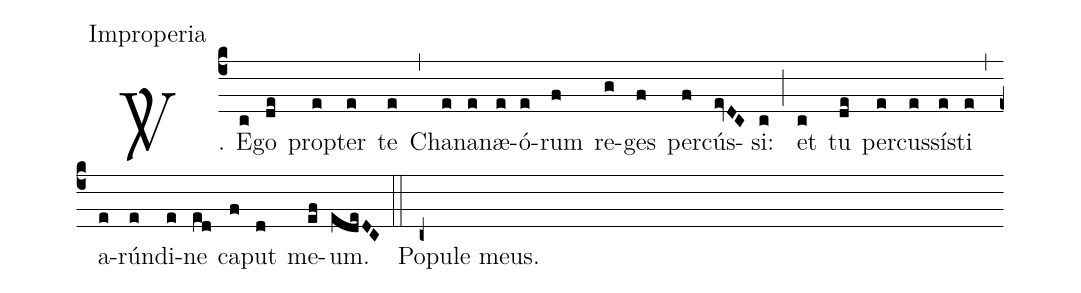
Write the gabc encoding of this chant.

office-part:Improperia;
%%
(c4)<sp>V/</sp>. E(c)go(de) prop(e)ter(e) te(e) (,) Cha(e)na(e)næ(e)ó(e)rum(f) re(g)ges(f) per(f)cús(evDC)si:(c) (;)
et(c) tu(de) per(e)cus(e)sí(e)sti(e) (,) a(e)rún(e)di(e)ne(ed) ca(f)put(d) me(ef)um.(edeDC) (::) Popule meus.(c+)
